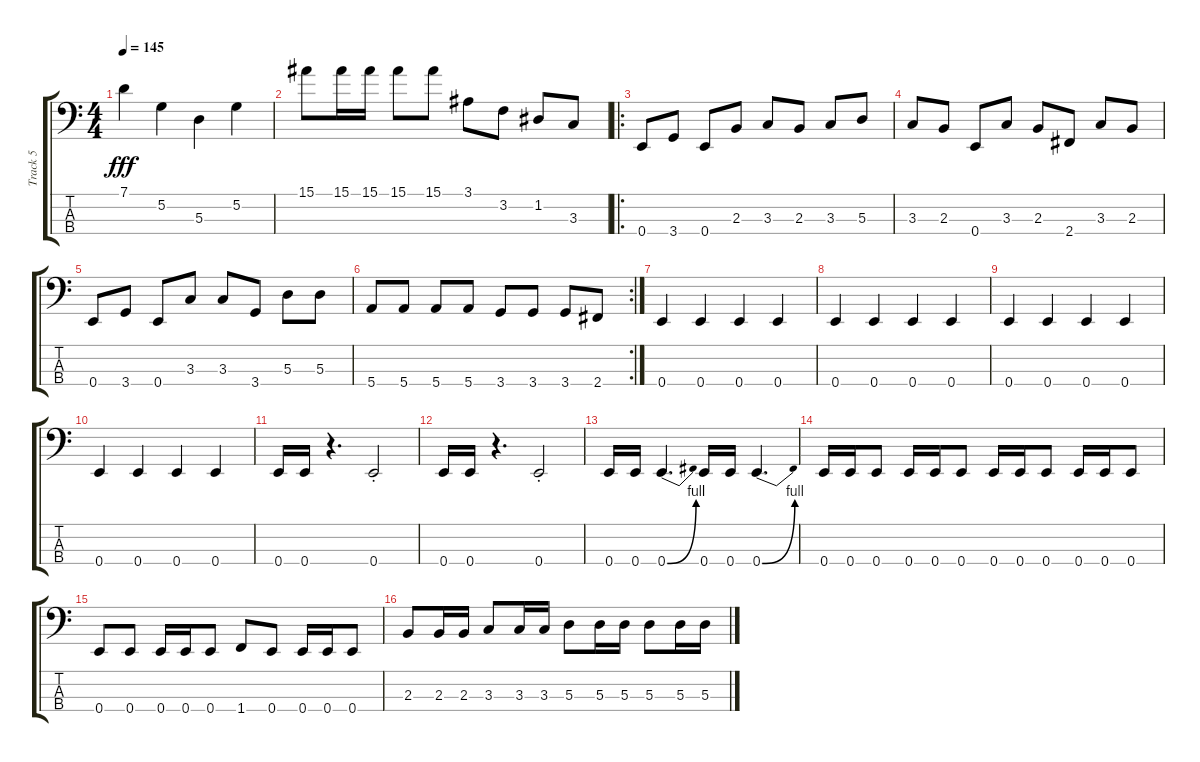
\track ("Track 5" "Track 5") {instrument electricbassfinger}
\staff {score tabs}
\tuning (G2 D2 A1 E1) {hide}
\ts (4 4)
\tempo 145
\clef f4
\ks c
7.1.4{dy fff} 5.2.4 5.3.4 5.2.4 |
15.1.8 15.1.16 15.1.16 15.1.8 15.1.8 3.1.8 3.2.8 1.2.8 3.3.8 |
\ro
0.4.8 3.4.8 0.4.8 2.3.8 3.3.8 2.3.8 3.3.8 5.3.8 |
3.3.8 2.3.8 0.4.8 3.3.8 2.3.8 2.4.8 3.3.8 2.3.8 |
0.4.8 3.4.8 0.4.8 3.3.8 3.3.8 3.4.8 5.3.8 5.3.8 |
\rc 2
5.4.8 5.4.8 5.4.8 5.4.8 3.4.8 3.4.8 3.4.8 2.4.8 |
0.4.4 0.4.4 0.4.4 0.4.4 |
0.4.4 0.4.4 0.4.4 0.4.4 |
0.4.4 0.4.4 0.4.4 0.4.4 |
0.4.4 0.4.4 0.4.4 0.4.4 |
0.4.16 0.4.16 r.4{d} 0.4{st}.2 |
0.4.16 0.4.16 r.4{d} 0.4{st}.2 |
0.4.16 0.4.16 0.4{be (bend 0 0 60 4)}.4{d} 0.4.16 0.4.16 0.4{be (bend 0 0 60 4)}.4{d} |
0.4.16 0.4.16 0.4.8 0.4.16 0.4.16 0.4.8 0.4.16 0.4.16 0.4.8 0.4.16 0.4.16 0.4.8 |
0.4.8 0.4.8 0.4.16 0.4.16 0.4.8 1.4.8 0.4.8 0.4.16 0.4.16 0.4.8 |
2.3.8 2.3.16 2.3.16 3.3.8 3.3.16 3.3.16 5.3.8 5.3.16 5.3.16 5.3.8 5.3.16 5.3.16
